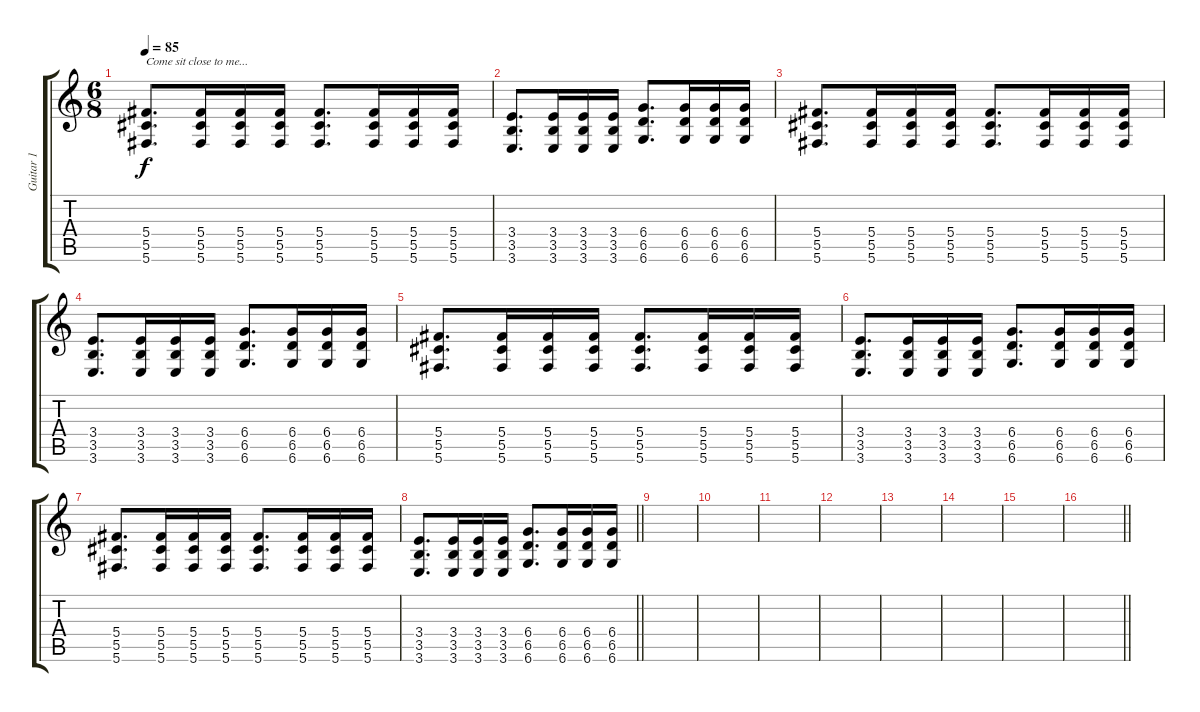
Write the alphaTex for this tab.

\track ("Guitar 1" "Guitar 1") {instrument electricguitarclean}
\staff {score tabs}
\tuning (Eb4 Bb3 Gb3 Db3 Ab2 Db2) {hide}
\ts (6 8)
\tempo 85
\clef g2
\ks c
(5.4 5.5 5.6).8{d txt "Come sit close to me..." dy f instrument electricguitarclean} (5.4 5.5 5.6).16 (5.4 5.5 5.6).16 (5.4 5.5 5.6).16 (5.4 5.5 5.6).8{d} (5.4 5.5 5.6).16 (5.4 5.5 5.6).16 (5.4 5.5 5.6).16 |
(3.4 3.5 3.6).8{d} (3.4 3.5 3.6).16 (3.4 3.5 3.6).16 (3.4 3.5 3.6).16 (6.4 6.5 6.6).8{d} (6.4 6.5 6.6).16 (6.4 6.5 6.6).16 (6.4 6.5 6.6).16 |
(5.4 5.5 5.6).8{d} (5.4 5.5 5.6).16 (5.4 5.5 5.6).16 (5.4 5.5 5.6).16 (5.4 5.5 5.6).8{d} (5.4 5.5 5.6).16 (5.4 5.5 5.6).16 (5.4 5.5 5.6).16 |
(3.4 3.5 3.6).8{d} (3.4 3.5 3.6).16 (3.4 3.5 3.6).16 (3.4 3.5 3.6).16 (6.4 6.5 6.6).8{d} (6.4 6.5 6.6).16 (6.4 6.5 6.6).16 (6.4 6.5 6.6).16 |
(5.4 5.5 5.6).8{d} (5.4 5.5 5.6).16 (5.4 5.5 5.6).16 (5.4 5.5 5.6).16 (5.4 5.5 5.6).8{d} (5.4 5.5 5.6).16 (5.4 5.5 5.6).16 (5.4 5.5 5.6).16 |
(3.4 3.5 3.6).8{d} (3.4 3.5 3.6).16 (3.4 3.5 3.6).16 (3.4 3.5 3.6).16 (6.4 6.5 6.6).8{d} (6.4 6.5 6.6).16 (6.4 6.5 6.6).16 (6.4 6.5 6.6).16 |
(5.4 5.5 5.6).8{d} (5.4 5.5 5.6).16 (5.4 5.5 5.6).16 (5.4 5.5 5.6).16 (5.4 5.5 5.6).8{d} (5.4 5.5 5.6).16 (5.4 5.5 5.6).16 (5.4 5.5 5.6).16 |
\barLineRight lightlight
(3.4 3.5 3.6).8{d} (3.4 3.5 3.6).16 (3.4 3.5 3.6).16 (3.4 3.5 3.6).16 (6.4 6.5 6.6).8{d} (6.4 6.5 6.6).16 (6.4 6.5 6.6).16 (6.4 6.5 6.6).16 |
|
|
|
|
|
|
|
\barLineRight lightlight
